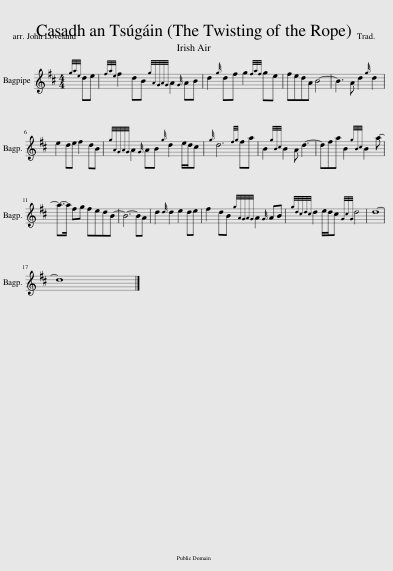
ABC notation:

X:1
L:1/8
M:4/4
I:linebreak $
K:none
V:1 treble transpose=-2
V:1
[K:D]{gae} de |{fae} f2 dB{gAGAG} A2{G} AB | d2{g} df g2{faf} ge | fedA B4- | B3 A d2{g} d2 |$ %5
 e2 de f2 dB |{gAGAG} A2{G} AB{g} d2 e/d/c |{g} d6{fg} fa | B2{gBc} B2 A d3- | dfa B2{gBc} B2 a- |$ %10
 a->a fg fedB- | B6- BA | d2{d} d2 e2 de | f2 dB{gAGAG} A2{G} AB |{gdcdc} d2 e/d/c{GcG} d4 | %15
 d8- |$ d8 |] %17
